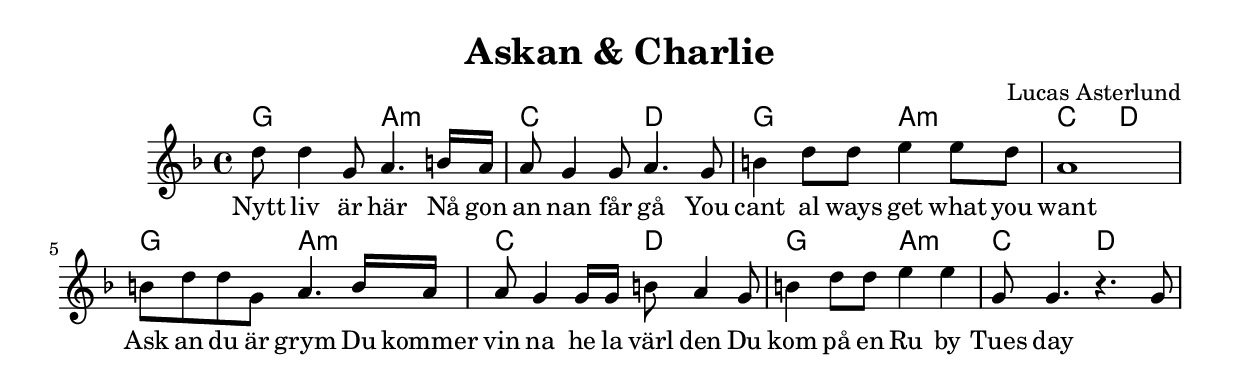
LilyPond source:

\version "2.18.2"

\header {
  title = "Askan & Charlie"
  composer = "Lucas Asterlund"
}

melody = \relative c'' {
  \clef treble
  \key f \major
  \time 4/4

  d8 d4 g,8 a4. b16 a  |
  a8 g4 g8 a4. g8      |
  b4 d8 d e4 e8 d      |
  a1                   |

  b8 d d g, a4. b16 a  |
  a8 g4 g16 g b8 a4 g8 |
  b4 d8 d e4 e4        |
  g,8 g4. r4.  g8      |
}

text =  \lyricmode {
Nytt liv är här
Nå gon an nan får gå
You cant al ways get what you want
Ask an du är grym
Du kommer vin na he la värl den
Du kom på en Ru by Tues day
}

ackord = \chordmode {
  \set chordChanges = ##t
  g2 a:m c d
  g2 a:m c d
  g2 a:m c d
  g2 a:m c d
}


\score {
  <<
    \context ChordNames { \ackord }
    \context Staff {
      <<
	\context Voice = "melody" \melody
	\lyricsto "melody" \new Lyrics \text
      >>
    }
  >>

  \midi {
    \context {
      \Score
      tempoWholesPerMinute = #(ly:make-moment 60 4)
    }
  }
  
  \layout {
    \context {
      \Score
    }
  }
}

